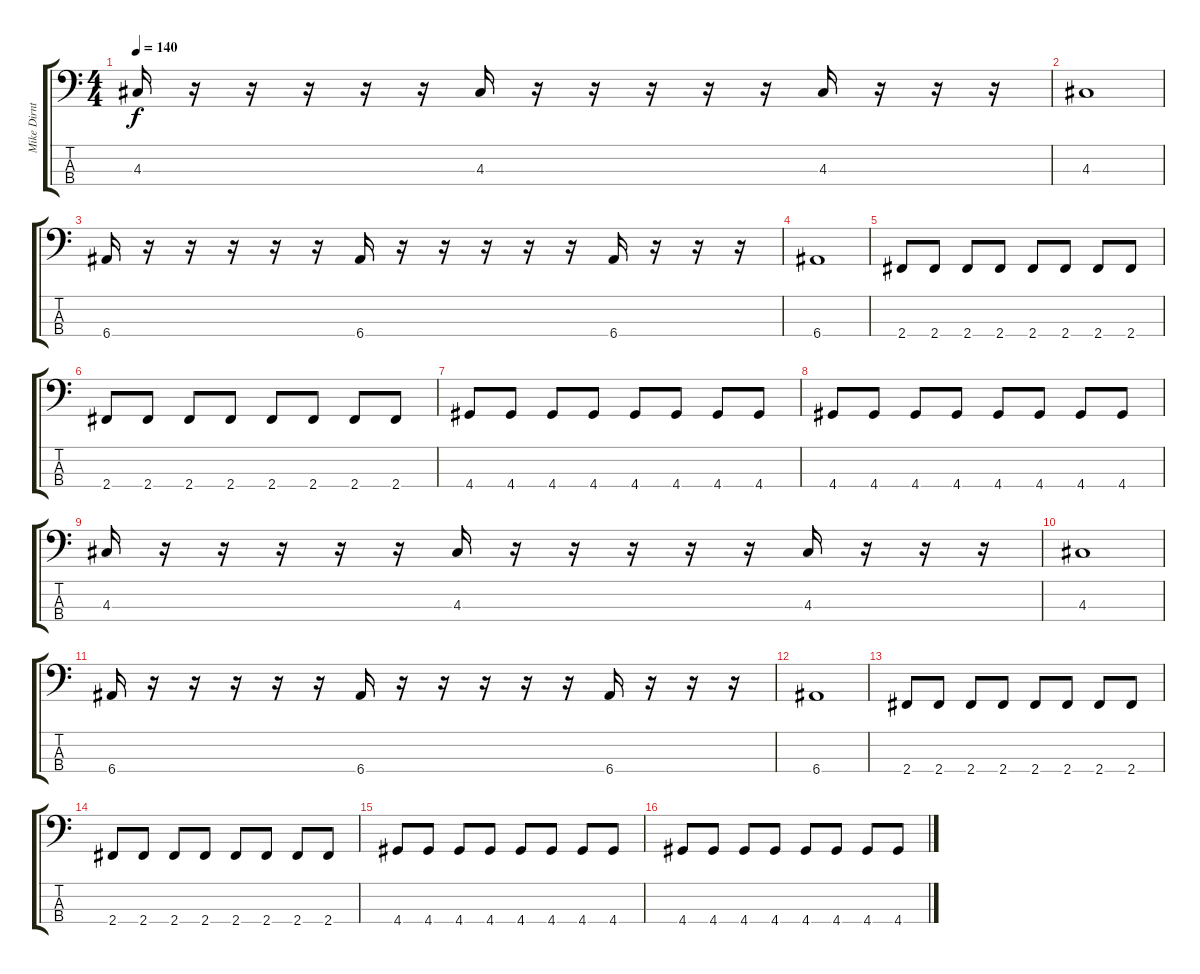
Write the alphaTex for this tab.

\track ("Mike Dirnt" "Mike Dirnt") {instrument electricbassfinger}
\staff {score tabs}
\tuning (G2 D2 A1 E1) {hide}
\ts (4 4)
\tempo 140
\clef f4
\ks c
4.3.16{dy f} r.16 r.16 r.16 r.16 r.16 4.3.16 r.16 r.16 r.16 r.16 r.16 4.3.16 r.16 r.16 r.16 |
4.3.1 |
6.4.16 r.16 r.16 r.16 r.16 r.16 6.4.16 r.16 r.16 r.16 r.16 r.16 6.4.16 r.16 r.16 r.16 |
6.4.1 |
2.4.8 2.4.8 2.4.8 2.4.8 2.4.8 2.4.8 2.4.8 2.4.8 |
2.4.8 2.4.8 2.4.8 2.4.8 2.4.8 2.4.8 2.4.8 2.4.8 |
4.4.8 4.4.8 4.4.8 4.4.8 4.4.8 4.4.8 4.4.8 4.4.8 |
4.4.8 4.4.8 4.4.8 4.4.8 4.4.8 4.4.8 4.4.8 4.4.8 |
4.3.16 r.16 r.16 r.16 r.16 r.16 4.3.16 r.16 r.16 r.16 r.16 r.16 4.3.16 r.16 r.16 r.16 |
4.3.1 |
6.4.16 r.16 r.16 r.16 r.16 r.16 6.4.16 r.16 r.16 r.16 r.16 r.16 6.4.16 r.16 r.16 r.16 |
6.4.1 |
2.4.8 2.4.8 2.4.8 2.4.8 2.4.8 2.4.8 2.4.8 2.4.8 |
2.4.8 2.4.8 2.4.8 2.4.8 2.4.8 2.4.8 2.4.8 2.4.8 |
4.4.8 4.4.8 4.4.8 4.4.8 4.4.8 4.4.8 4.4.8 4.4.8 |
4.4.8 4.4.8 4.4.8 4.4.8 4.4.8 4.4.8 4.4.8 4.4.8
